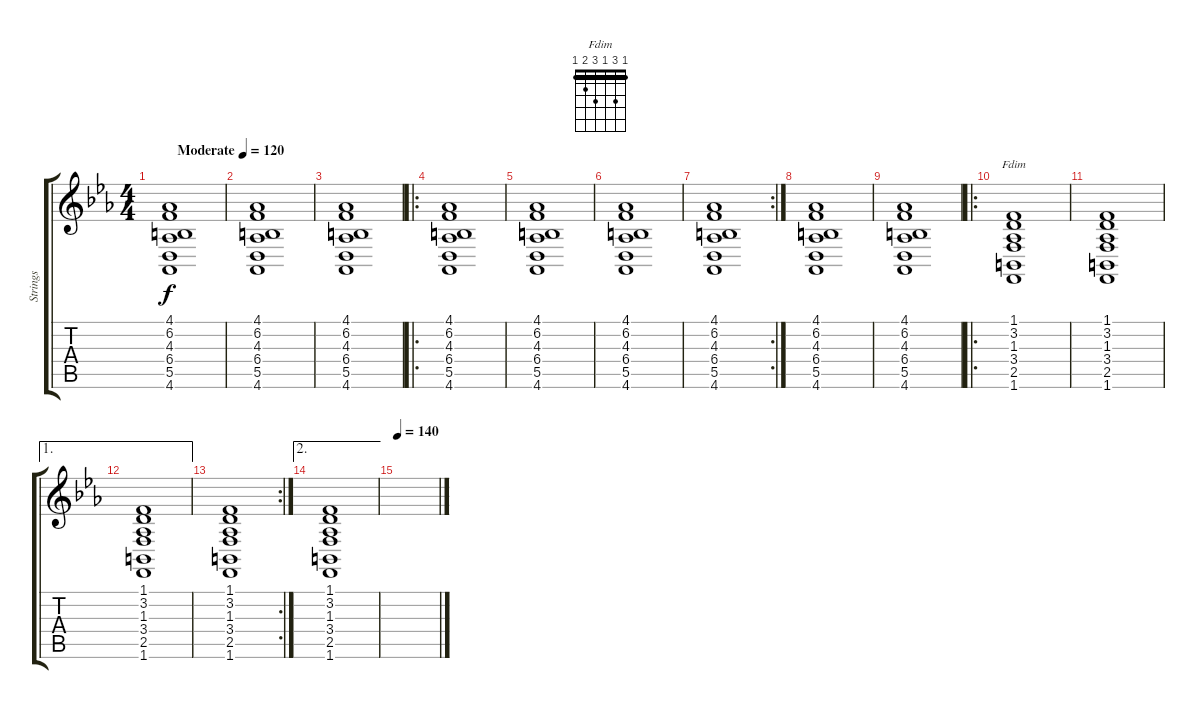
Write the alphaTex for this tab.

\track ("Strings" "Strings") {instrument stringensemble1}
\staff {score tabs}
\tuning (E4 B3 G3 D3 A2 E2) {hide}
\chord ("Fdim" 1 3 1 3 2 1) {barre 1}
\ts (4 4)
\tempo (120 "Moderate")
\clef g2
\ks eb
(4.1 6.2 4.3 6.4 5.5 4.6).1{dy f instrument stringensemble1} |
(4.1 6.2 4.3 6.4 5.5 4.6).1 |
(4.1 6.2 4.3 6.4 5.5 4.6).1 |
\ro
(4.1 6.2 4.3 6.4 5.5 4.6).1 |
(4.1 6.2 4.3 6.4 5.5 4.6).1 |
(4.1 6.2 4.3 6.4 5.5 4.6).1 |
\rc 2
(4.1 6.2 4.3 6.4 5.5 4.6).1 |
(4.1 6.2 4.3 6.4 5.5 4.6).1 |
(4.1 6.2 4.3 6.4 5.5 4.6).1 |
\ro
(1.1 3.2 1.3 3.4 2.5 1.6).1{ch "Fdim"} |
(1.1 3.2 1.3 3.4 2.5 1.6).1 |
\ae 1
(1.1 3.2 1.3 3.4 2.5 1.6).1 |
\rc 2
(1.1 3.2 1.3 3.4 2.5 1.6).1 |
\ae 2
(1.1 3.2 1.3 3.4 2.5 1.6).1 |
\tempo 140
